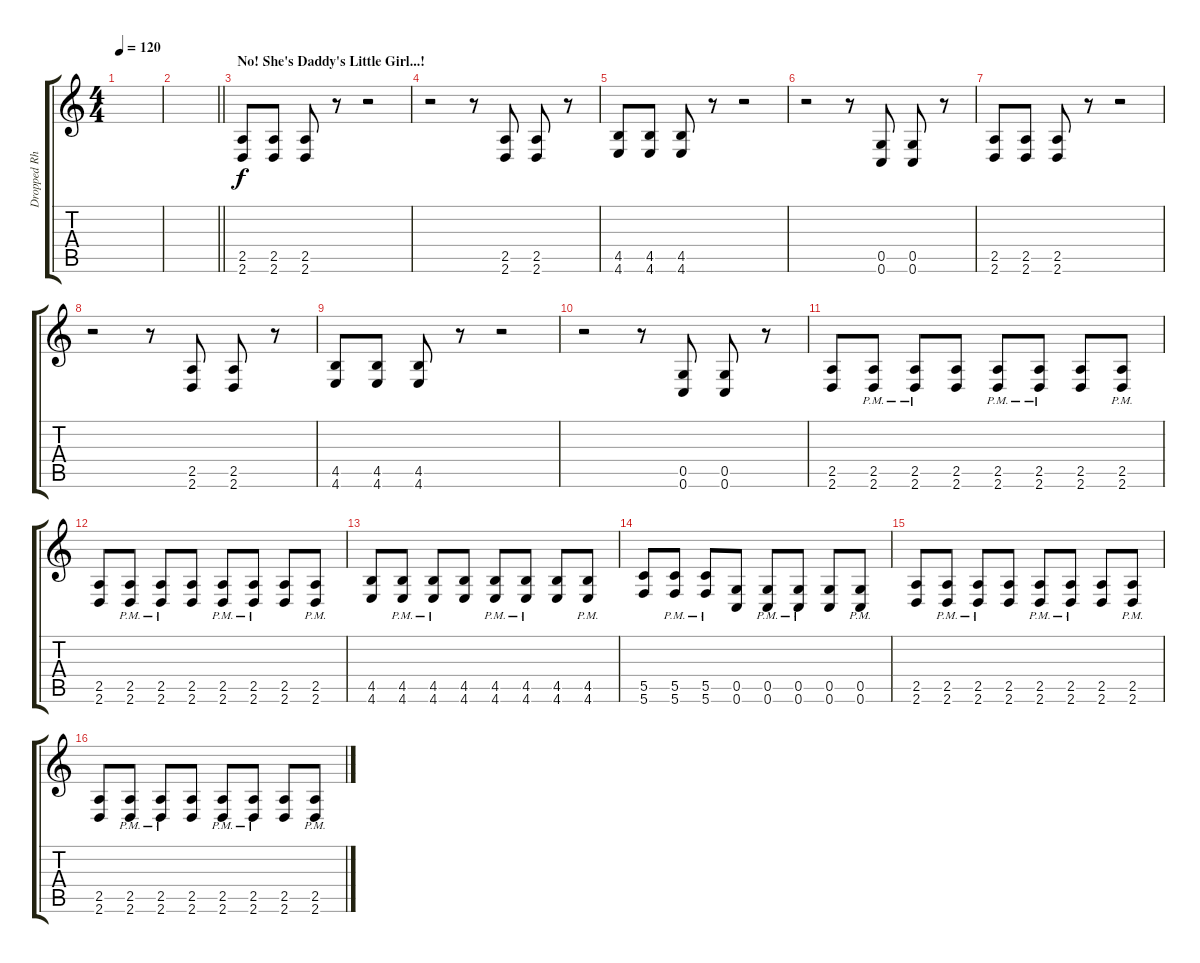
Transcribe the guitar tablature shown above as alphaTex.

\track ("Dropped Rhythm I" "Dropped Rh") {instrument distortionguitar}
\staff {score tabs}
\tuning (D4 A3 F3 C3 G2 C2) {hide}
\ts (4 4)
\tempo 120
\clef g2
\ks c
|
\barLineRight lightlight
|
\section ("" "No! She's Daddy's Little Girl...!")
(2.5 2.6).8 (2.5 2.6).8 (2.5 2.6).8 r.8 r.2 |
r.2 r.8 (2.5 2.6).8 (2.5 2.6).8 r.8 |
(4.5 4.6).8 (4.5 4.6).8 (4.5 4.6).8 r.8 r.2 |
r.2 r.8 (0.5 0.6).8 (0.5 0.6).8 r.8 |
(2.5 2.6).8 (2.5 2.6).8 (2.5 2.6).8 r.8 r.2 |
r.2 r.8 (2.5 2.6).8 (2.5 2.6).8 r.8 |
(4.5 4.6).8 (4.5 4.6).8 (4.5 4.6).8 r.8 r.2 |
r.2 r.8 (0.5 0.6).8 (0.5 0.6).8 r.8 |
(2.5 2.6).8 (2.5{pm} 2.6{pm}).8 (2.5{pm} 2.6{pm}).8 (2.5 2.6).8 (2.5{pm} 2.6{pm}).8 (2.5{pm} 2.6{pm}).8 (2.5 2.6).8 (2.5{pm} 2.6{pm}).8 |
(2.5 2.6).8 (2.5{pm} 2.6{pm}).8 (2.5{pm} 2.6{pm}).8 (2.5 2.6).8 (2.5{pm} 2.6{pm}).8 (2.5{pm} 2.6{pm}).8 (2.5 2.6).8 (2.5{pm} 2.6{pm}).8 |
(4.5 4.6).8 (4.5{pm} 4.6{pm}).8 (4.5{pm} 4.6{pm}).8 (4.5 4.6).8 (4.5{pm} 4.6{pm}).8 (4.5{pm} 4.6{pm}).8 (4.5 4.6).8 (4.5{pm} 4.6{pm}).8 |
(5.5 5.6).8 (5.5{pm} 5.6{pm}).8 (5.5{pm} 5.6{pm}).8 (0.5 0.6).8 (0.5{pm} 0.6{pm}).8 (0.5{pm} 0.6{pm}).8 (0.5 0.6).8 (0.5{pm} 0.6{pm}).8 |
(2.5 2.6).8 (2.5{pm} 2.6{pm}).8 (2.5{pm} 2.6{pm}).8 (2.5 2.6).8 (2.5{pm} 2.6{pm}).8 (2.5{pm} 2.6{pm}).8 (2.5 2.6).8 (2.5{pm} 2.6{pm}).8 |
(2.5 2.6).8 (2.5{pm} 2.6{pm}).8 (2.5{pm} 2.6{pm}).8 (2.5 2.6).8 (2.5{pm} 2.6{pm}).8 (2.5{pm} 2.6{pm}).8 (2.5 2.6).8 (2.5{pm} 2.6{pm}).8
